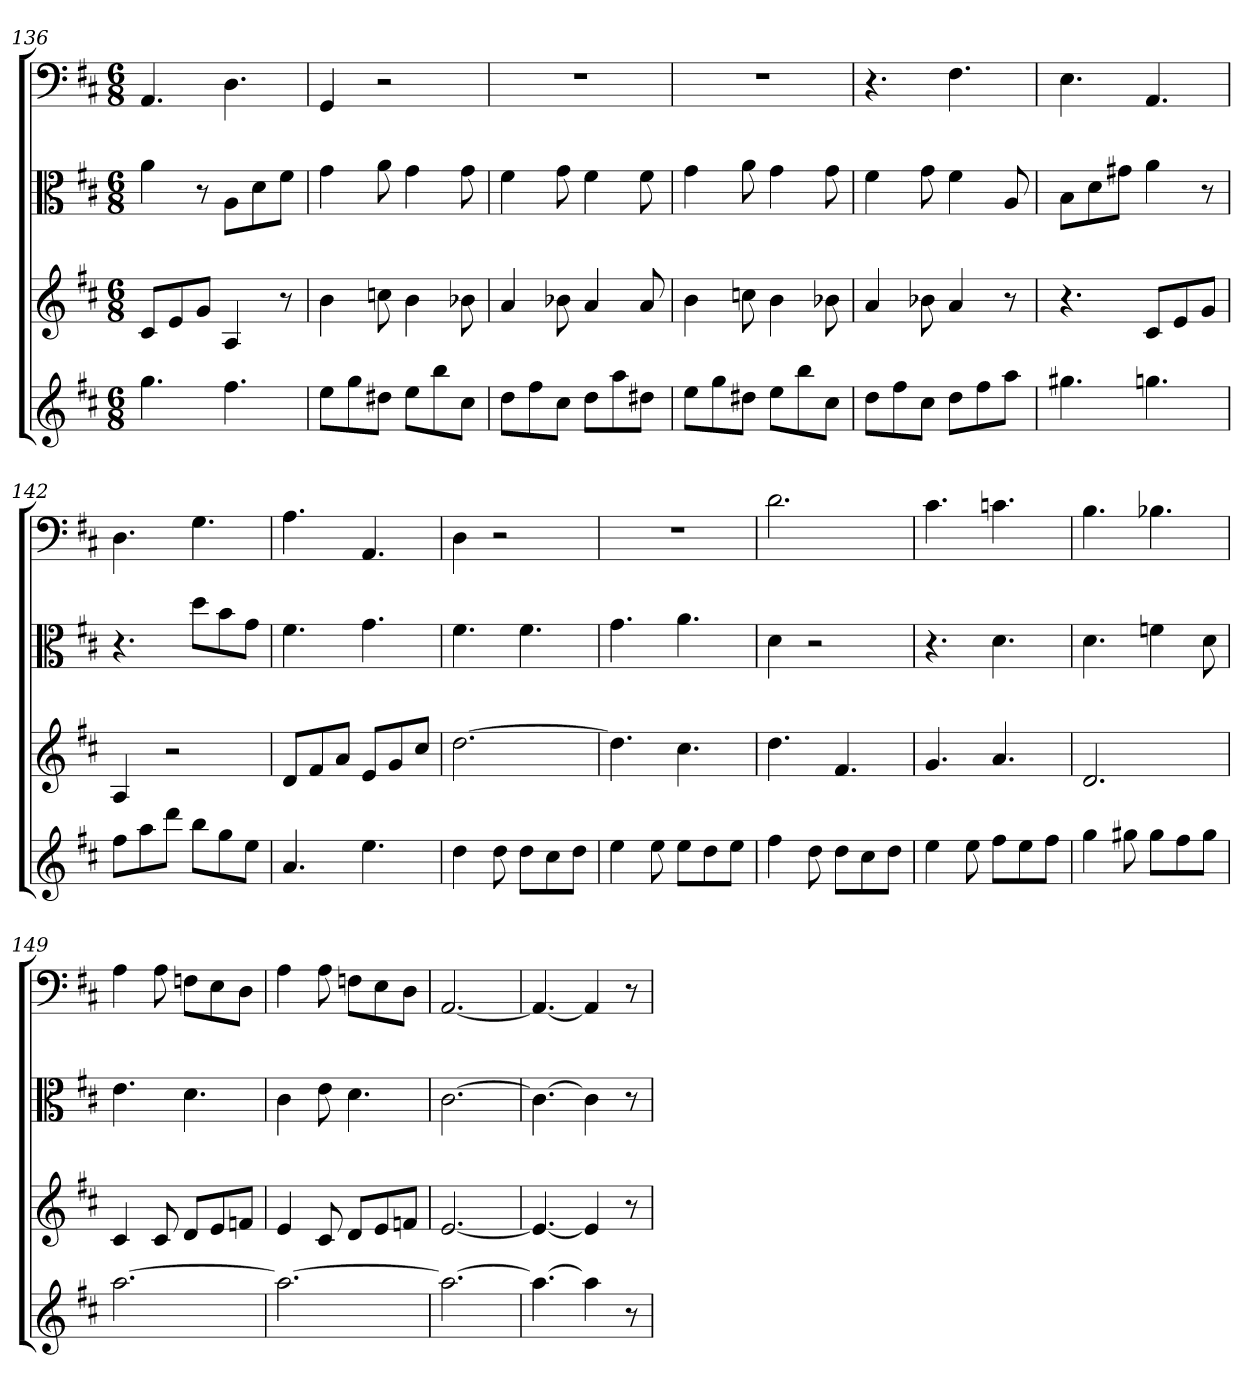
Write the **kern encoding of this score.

**kern	**kern	**kern	**kern
*part4	*part3	*part2	*part1
*staff4	*staff3	*staff2	*staff1
*	*	*clefC3	*clefF4
*k[f#c#]	*k[f#c#]	*k[f#c#]	*k[f#c#]
*D:	*D:	*D:	*D:
*M6/8	*M6/8	*M6/8	*M6/8
=136	=136	=136	=136
4.gg	8c#L	4a	4.AA
.	8e	.	.
.	8gJ	8r	.
4.ff#	4A	8A\L	4.D
.	.	8d\	.
.	8r	8f#\J	.
=137	=137	=137	=137
8eeL	4b	4g	4GG
8gg	.	.	.
8dd#XJ	8ccn	8a	2r
8eeL	4b	4g	.
8bb	.	.	.
8cc#J	8b-X	8g	.
=138	=138	=138	=138
8ddL	4a	4f#	2.r
8ff#	.	.	.
8cc#J	8b-X	8g	.
8ddL	4a	4f#	.
8aa	.	.	.
8dd#XJ	8a	8f#	.
=139	=139	=139	=139
8eeL	4b	4g	2.r
8gg	.	.	.
8dd#XJ	8ccn	8a	.
8eeL	4b	4g	.
8bb	.	.	.
8cc#J	8b-X	8g	.
=140	=140	=140	=140
8ddL	4a	4f#	4.r
8ff#	.	.	.
8cc#J	8b-X	8g	.
8ddL	4a	4f#	4.F#
8ff#	.	.	.
8aaJ	8r	8A	.
=141	=141	=141	=141
4.gg#X	4.r	8B\L	4.E
.	.	8d\	.
.	.	8g#X\J	.
4.ggn	8c#L	4a	4.AA
.	8e	.	.
.	8gJ	8r	.
=142	=142	=142	=142
8ff#L	4A	4.r	4.D
8aa	.	.	.
8dddJ	2r	.	.
8bbL	.	8dd\L	4.G
8gg	.	8b\	.
8eeJ	.	8g\J	.
=143	=143	=143	=143
4.a	8dL	4.f#	4.A
.	8f#	.	.
.	8aJ	.	.
4.ee	8eL	4.g	4.AA
.	8g	.	.
.	8cc#J	.	.
=144	=144	=144	=144
4dd	[2.dd	4.f#	4D
8dd	.	.	2r
8ddL	.	4.f#	.
8cc#	.	.	.
8ddJ	.	.	.
=145	=145	=145	=145
4ee	4.dd]	4.g	2.r
8ee	.	.	.
8eeL	4.cc#	4.a	.
8dd	.	.	.
8eeJ	.	.	.
=146	=146	=146	=146
4ff#	4.dd	4d	2.d
8dd	.	2r	.
8ddL	4.f#	.	.
8cc#	.	.	.
8ddJ	.	.	.
=147	=147	=147	=147
4ee	4.g	4.r	4.c#
8ee	.	.	.
8ff#L	4.a	4.d	4.cn
8ee	.	.	.
8ff#J	.	.	.
=148	=148	=148	=148
4gg	2.d	4.d	4.B
8gg#X	.	.	.
8gg#L	.	4fn	4.B-X
8ff#	.	.	.
8gg#J	.	8d	.
=149	=149	=149	=149
[2.aa	4c#	4.e	4A
.	8c#	.	8A
.	8dL	4.d	8Fn\L
.	8e	.	8E\
.	8fnJ	.	8D\J
=150	=150	=150	=150
2.aa_	4e	4c#	4A
.	8c#	8e	8A
.	8dL	4.d	8Fn\L
.	8e	.	8E\
.	8fnJ	.	8D\J
=151	=151	=151	=151
2.aa_	[2.e	[2.c#	[2.AA
=152	=152	=152	=152
4.aa_	4.e_	4.c#_	4.AA_
4aa]	4e]	4c#]	4AA]
8r	8r	8r	8r
=	=	=	=
*-	*-	*-	*-
